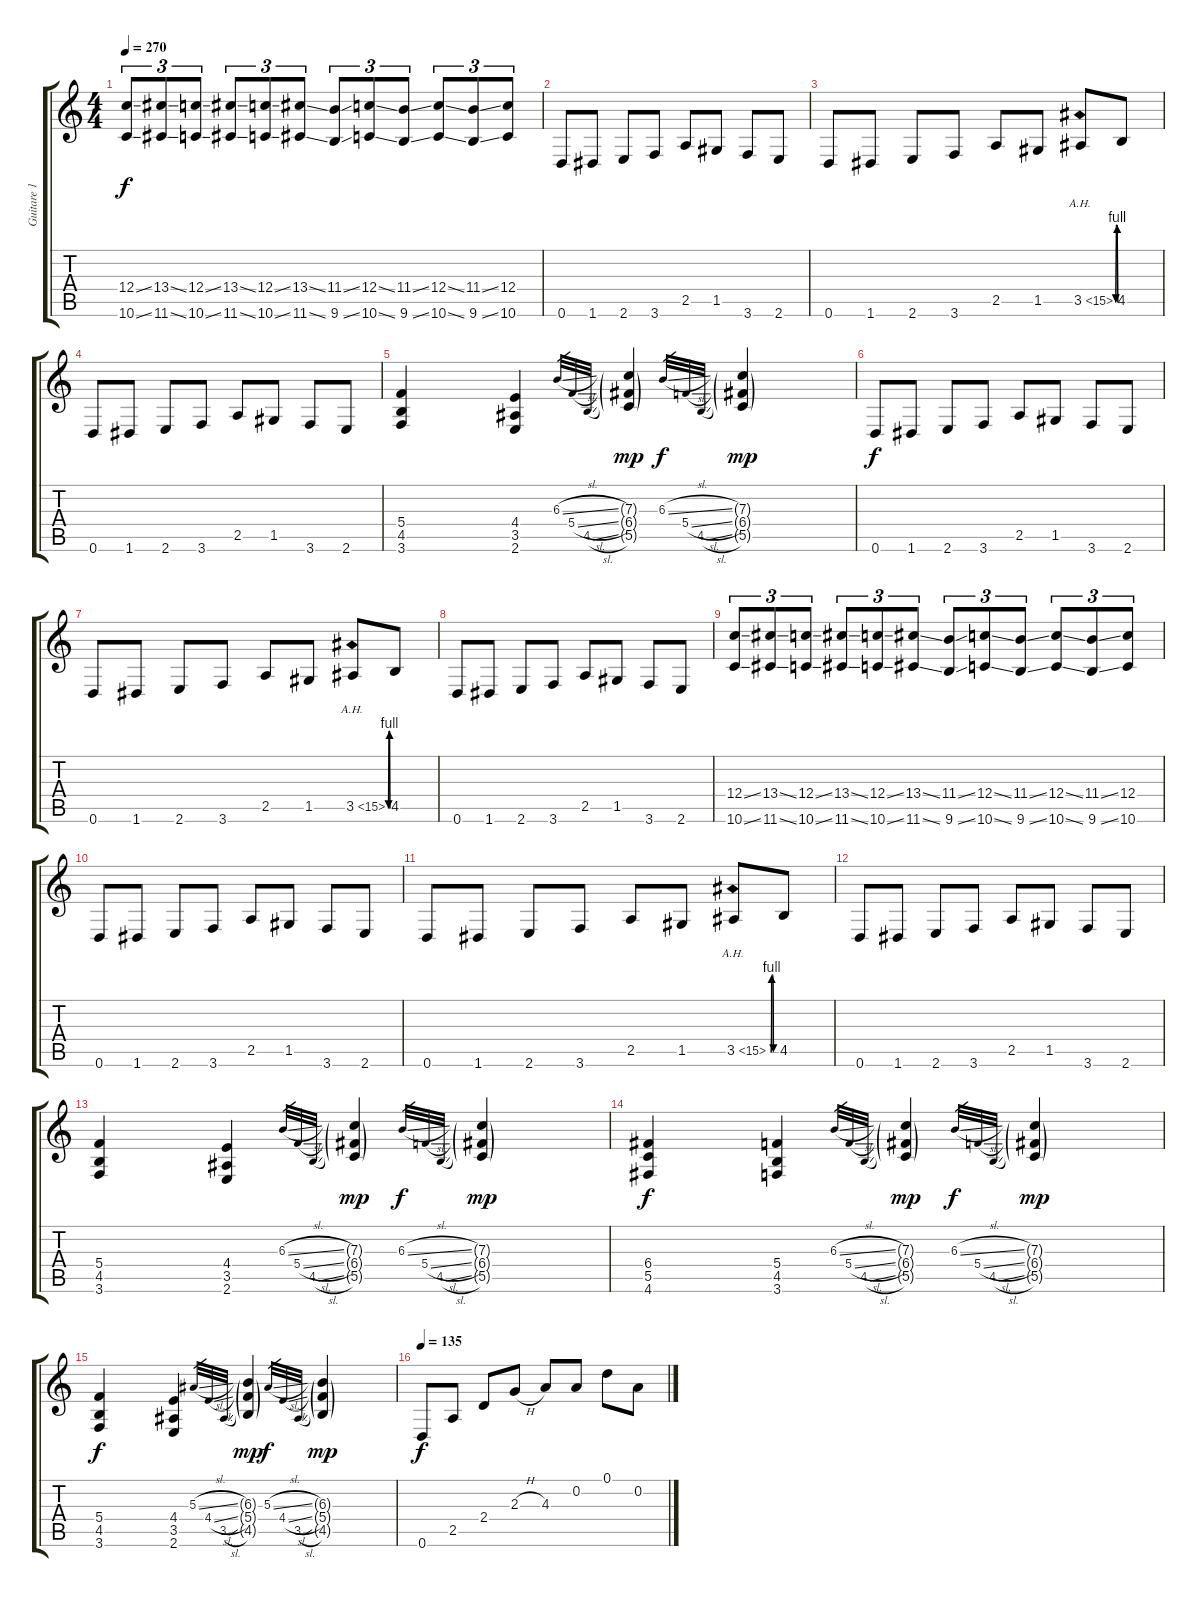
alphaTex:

\track ("Guitare 1" "Guitare 1") {instrument distortionguitar}
\staff {score tabs}
\tuning (D4 A3 F3 C3 G2 D2) {hide}
\ts (4 4)
\tempo 270
\clef g2
\ks c
(12.4{ss} 10.6{ss}).8{tu (3 2) dy f} (13.4{ss} 11.6{ss}).8{tu (3 2)} (12.4{ss} 10.6{ss}).8{tu (3 2)} (13.4{ss} 11.6{ss}).8{tu (3 2)} (12.4{ss} 10.6{ss}).8{tu (3 2)} (13.4{ss} 11.6{ss}).8{tu (3 2)} (11.4{ss} 9.6{ss}).8{tu (3 2)} (12.4{ss} 10.6{ss}).8{tu (3 2)} (11.4{ss} 9.6{ss}).8{tu (3 2)} (12.4{ss} 10.6{ss}).8{tu (3 2)} (11.4{ss} 9.6{ss}).8{tu (3 2)} (12.4 10.6).8{tu (3 2)} |
0.6.8 1.6.8 2.6.8 3.6.8 2.5.8 1.5.8 3.6.8 2.6.8 |
0.6.8 1.6.8 2.6.8 3.6.8 2.5.8 1.5.8 3.5{be (custom 0 0 10 4 20 4 30 0 60 0) ah 12}.8 4.5.8 |
0.6.8 1.6.8 2.6.8 3.6.8 2.5.8 1.5.8 3.6.8 2.6.8 |
(5.4 4.5 3.6).4 (4.4 3.5 2.6).4 6.3{sl}.32{gr} 5.4{sl}.32{gr} 4.5{sl}.32{gr} (7.3{g} 6.4{g} 5.5{g}).4{dy mp} 6.3{sl}.32{gr dy f} 5.4{sl}.32{gr} 4.5{sl}.32{gr} (7.3{g} 6.4{g} 5.5{g}).4{dy mp} |
0.6.8{dy f} 1.6.8 2.6.8 3.6.8 2.5.8 1.5.8 3.6.8 2.6.8 |
0.6.8 1.6.8 2.6.8 3.6.8 2.5.8 1.5.8 3.5{be (custom 0 0 10 4 20 4 30 0 60 0) ah 12}.8 4.5.8 |
0.6.8 1.6.8 2.6.8 3.6.8 2.5.8 1.5.8 3.6.8 2.6.8 |
(12.4{ss} 10.6{ss}).8{tu (3 2)} (13.4{ss} 11.6{ss}).8{tu (3 2)} (12.4{ss} 10.6{ss}).8{tu (3 2)} (13.4{ss} 11.6{ss}).8{tu (3 2)} (12.4{ss} 10.6{ss}).8{tu (3 2)} (13.4{ss} 11.6{ss}).8{tu (3 2)} (11.4{ss} 9.6{ss}).8{tu (3 2)} (12.4{ss} 10.6{ss}).8{tu (3 2)} (11.4{ss} 9.6{ss}).8{tu (3 2)} (12.4{ss} 10.6{ss}).8{tu (3 2)} (11.4{ss} 9.6{ss}).8{tu (3 2)} (12.4 10.6).8{tu (3 2)} |
0.6.8 1.6.8 2.6.8 3.6.8 2.5.8 1.5.8 3.6.8 2.6.8 |
0.6.8 1.6.8 2.6.8 3.6.8 2.5.8 1.5.8 3.5{be (custom 0 0 10 4 20 4 30 0 60 0) ah 12}.8 4.5.8 |
0.6.8 1.6.8 2.6.8 3.6.8 2.5.8 1.5.8 3.6.8 2.6.8 |
(5.4 4.5 3.6).4 (4.4 3.5 2.6).4 6.3{sl}.32{gr} 5.4{sl}.32{gr} 4.5{sl}.32{gr} (7.3{g} 6.4{g} 5.5{g}).4{dy mp} 6.3{sl}.32{gr dy f} 5.4{sl}.32{gr} 4.5{sl}.32{gr} (7.3{g} 6.4{g} 5.5{g}).4{dy mp} |
(6.4 5.5 4.6).4{dy f} (5.4 4.5 3.6).4 6.3{sl}.32{gr} 5.4{sl}.32{gr} 4.5{sl}.32{gr} (7.3{g} 6.4{g} 5.5{g}).4{dy mp} 6.3{sl}.32{gr dy f} 5.4{sl}.32{gr} 4.5{sl}.32{gr} (7.3{g} 6.4{g} 5.5{g}).4{dy mp} |
(5.4 4.5 3.6).4{dy f} (4.4 3.5 2.6).4 5.3{sl}.32{gr} 4.4{sl}.32{gr} 3.5{sl}.32{gr} (6.3{g} 5.4{g} 4.5{g}).4{dy mp} 5.3{sl}.32{gr dy f} 4.4{sl}.32{gr} 3.5{sl}.32{gr} (6.3{g} 5.4{g} 4.5{g}).4{dy mp} |
\tempo 135
0.6.8{dy f volume 7 instrument electricguitarjazz} 2.5.8 2.4.8 2.3{h}.8 4.3.8 0.2.8 0.1.8 0.2.8
